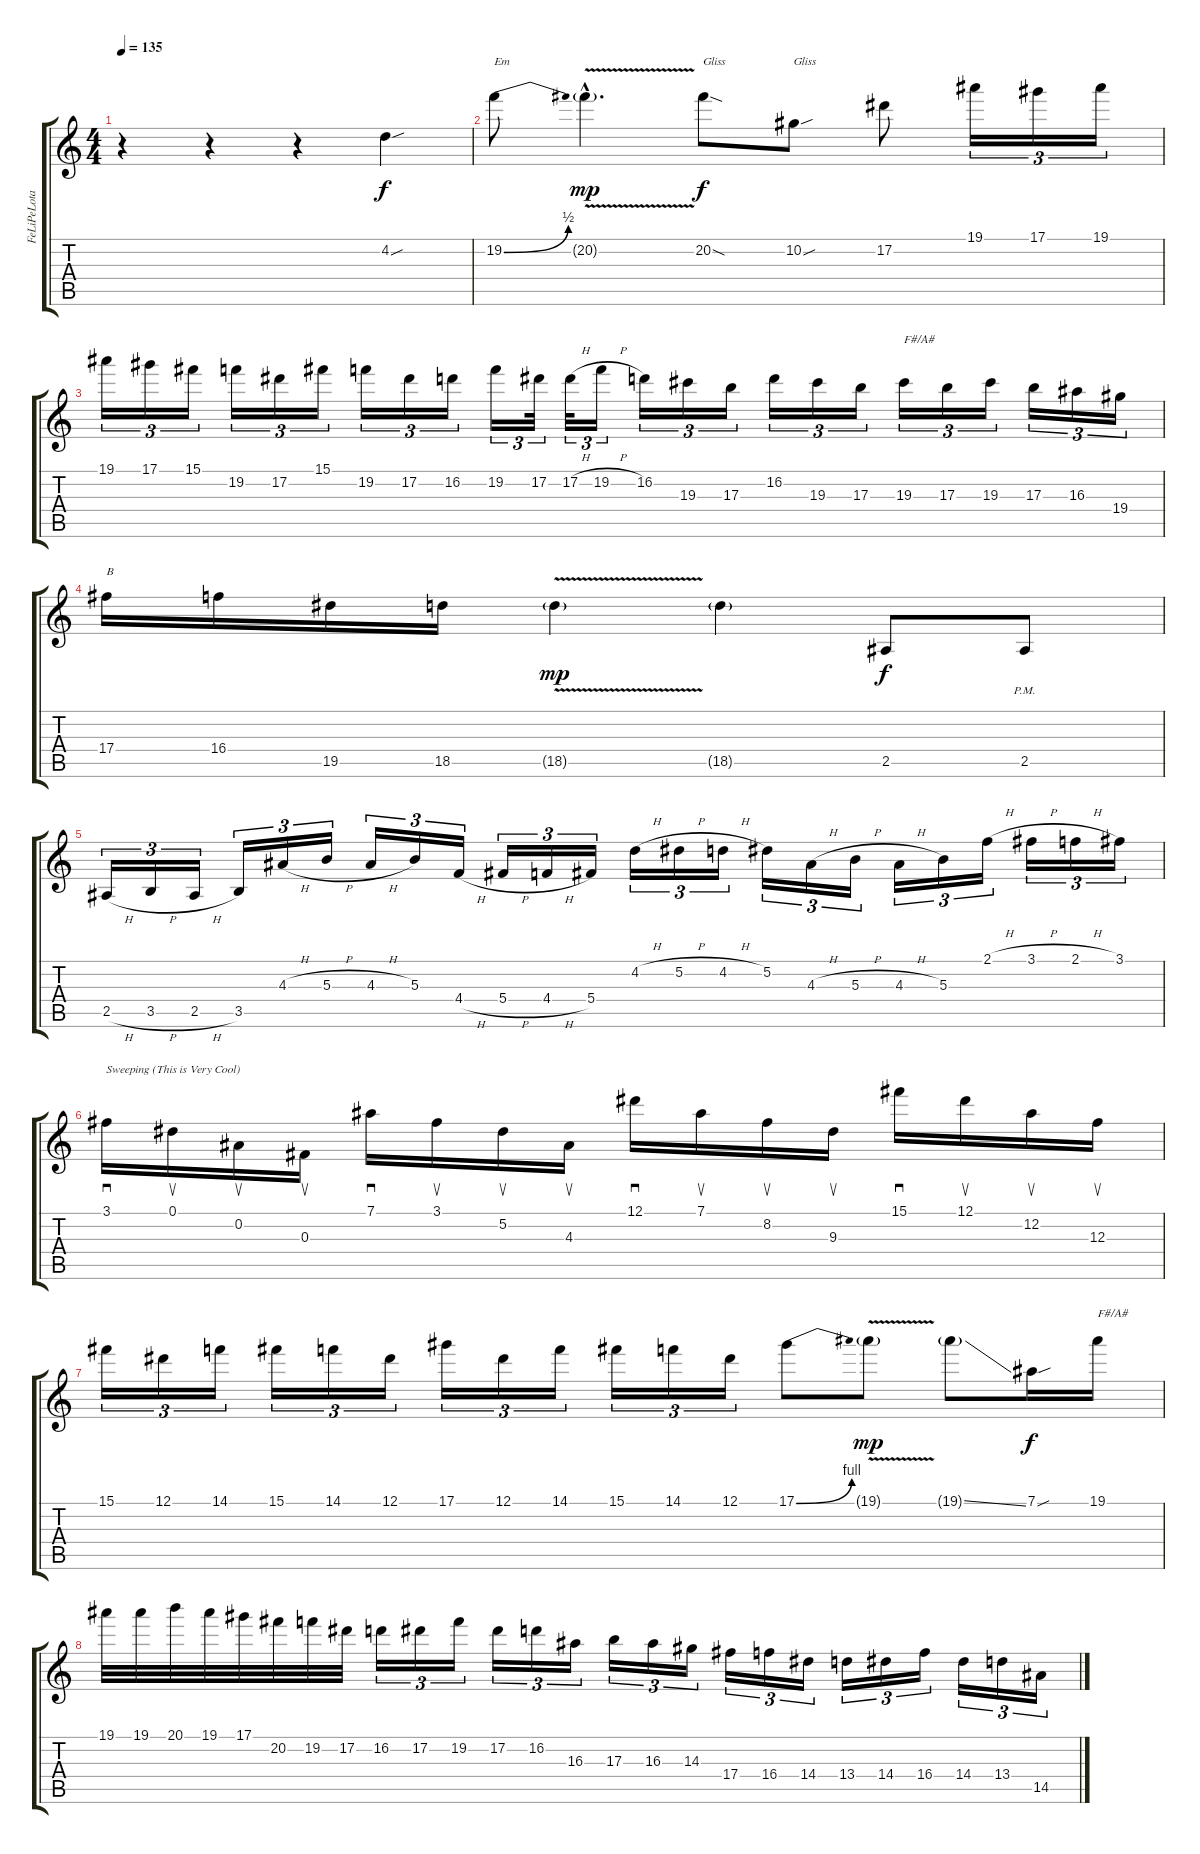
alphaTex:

\track ("FeLiPeLotas (Lead)" "FeLiPeLota") {instrument distortionguitar}
\staff {score tabs}
\tuning (Eb4 Bb3 Gb3 Db3 Ab2 Eb2) {hide}
\ts (4 4)
\tempo 135
\clef g2
\ks c
r.4{dy f instrument distortionguitar} r.4 r.4 4.2{sou}.4 |
19.2{be (bend 0 0 60 2)}.8{txt "Em"} 20.2{v g hac}.4{d dy mp} 20.2{sod}.8{txt "Gliss" dy f} 10.2{sou}.8{txt "Gliss"} 17.2.8 19.1.16{tu (3 2)} 17.1.16{tu (3 2)} 19.1.16{tu (3 2)} |
19.1.16{tu (3 2)} 17.1.16{tu (3 2)} 15.1.16{tu (3 2)} 19.2.16{tu (3 2)} 17.2.16{tu (3 2)} 15.1.16{tu (3 2)} 19.2.16{tu (3 2)} 17.2.16{tu (3 2)} 16.2.16{tu (3 2)} 19.2.16{tu (3 2)} 17.2.32{tu (3 2)} 17.2{h}.32{tu (3 2)} 19.2{h}.16{tu (3 2)} 16.2.16{tu (3 2)} 19.3.16{tu (3 2)} 17.3.16{tu (3 2)} 16.2.16{tu (3 2)} 19.3.16{tu (3 2)} 17.3.16{tu (3 2)} 19.3.16{tu (3 2) txt "F#/A#"} 17.3.16{tu (3 2)} 19.3.16{tu (3 2)} 17.3.16{tu (3 2)} 16.3.16{tu (3 2)} 19.4.16{tu (3 2)} |
17.4.16{txt "B"} 16.4.16 19.5.16 18.5.16 18.5{v g}.4{dy mp} 18.5{g}.4 2.5.8{dy f} 2.5{pm}.8 |
2.5{h}.16{tu (3 2)} 3.5{h}.16{tu (3 2)} 2.5{h}.16{tu (3 2)} 3.5.16{tu (3 2)} 4.3{h}.16{tu (3 2)} 5.3{h}.16{tu (3 2)} 4.3{h}.16{tu (3 2)} 5.3.16{tu (3 2)} 4.4{h}.16{tu (3 2)} 5.4{h}.16{tu (3 2)} 4.4{h}.16{tu (3 2)} 5.4.16{tu (3 2)} 4.2{h}.16{tu (3 2)} 5.2{h}.16{tu (3 2)} 4.2{h}.16{tu (3 2)} 5.2.16{tu (3 2)} 4.3{h}.16{tu (3 2)} 5.3{h}.16{tu (3 2)} 4.3{h}.16{tu (3 2)} 5.3.16{tu (3 2)} 2.1{h}.16{tu (3 2)} 3.1{h}.16{tu (3 2)} 2.1{h}.16{tu (3 2)} 3.1.16{tu (3 2)} |
3.1.16{sd txt "Sweeping (This is Very Cool)"} 0.1.16{su} 0.2.16{su} 0.3.16{su} 7.1.16{sd} 3.1.16{su} 5.2.16{su} 4.3.16{su} 12.1.16{sd} 7.1.16{su} 8.2.16{su} 9.3.16{su} 15.1.16{sd} 12.1.16{su} 12.2.16{su} 12.3.16{su} |
15.1.16{tu (3 2)} 12.1.16{tu (3 2)} 14.1.16{tu (3 2)} 15.1.16{tu (3 2)} 14.1.16{tu (3 2)} 12.1.16{tu (3 2)} 17.1.16{tu (3 2)} 12.1.16{tu (3 2)} 14.1.16{tu (3 2)} 15.1.16{tu (3 2)} 14.1.16{tu (3 2)} 12.1.16{tu (3 2)} 17.1{be (bend 0 0 60 4)}.8 19.1{v g}.8{dy mp} 19.1{ss g}.8 7.1{sou}.16{dy f} 19.1.16{txt "F#/A#"} |
19.1.32 19.1.32 20.1.32 19.1.32 17.1.32 20.2.32 19.2.32 17.2.32 16.2.16{tu (3 2)} 17.2.16{tu (3 2)} 19.2.16{tu (3 2)} 17.2.16{tu (3 2)} 16.2.16{tu (3 2)} 16.3.16{tu (3 2)} 17.3.16{tu (3 2)} 16.3.16{tu (3 2)} 14.3.16{tu (3 2)} 17.4.16{tu (3 2)} 16.4.16{tu (3 2)} 14.4.16{tu (3 2)} 13.4.16{tu (3 2)} 14.4.16{tu (3 2)} 16.4.16{tu (3 2)} 14.4.16{tu (3 2)} 13.4.16{tu (3 2)} 14.5.16{tu (3 2)}
